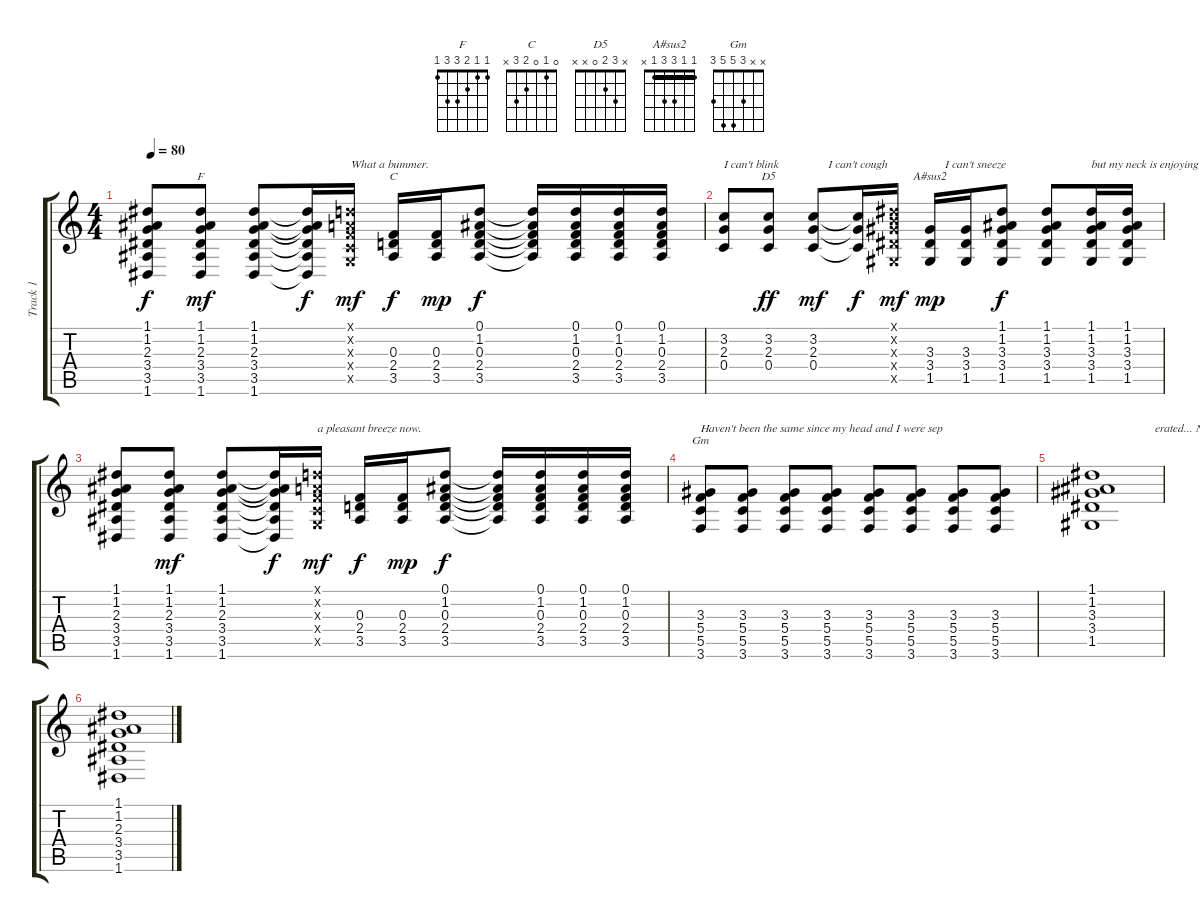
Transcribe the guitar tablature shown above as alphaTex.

\track ("Track 1" "Track 1") {instrument acousticguitarsteel}
\staff {score tabs}
\tuning (D4 A3 F3 C3 G2 D2) {hide}
\chord ("F" 1 1 2 3 3 1)
\chord ("C" 0 1 0 2 3 x)
\chord ("D5" x 3 2 0 x x)
\chord ("A#sus2" 1 1 3 3 1 x) {barre 1}
\chord ("Gm" x x 3 5 5 3)
\ts (4 4)
\tempo 80
\clef g2
\ks c
(1.1 1.2 2.3 3.4 3.5 1.6).8{dy f} (1.1 1.2 2.3 3.4 3.5 1.6).8{ch "F" dy mf} (1.1 1.2 2.3 3.4 3.5 1.6).8 (1.1{t} 1.2{t} 2.3{t} 3.4{t} 3.5{t} 1.6{t}).16{dy f} (0.1{x} 0.2{x} 0.3{x} 0.4{x} 0.5{x}).16{txt "What a bummer." dy mf} (0.3 2.4 3.5).16{ch "C" dy f} (0.3 2.4 3.5).16{dy mp} (0.1 1.2 0.3 2.4 3.5).8{dy f} (0.1{t} 1.2{t} 0.3{t} 2.4{t} 3.5{t}).16 (0.1 1.2 0.3 2.4 3.5).16 (0.1 1.2 0.3 2.4 3.5).16 (0.1 1.2 0.3 2.4 3.5).16 |
(3.2 2.3 0.4).8{txt "I can't blink"} (3.2 2.3 0.4).8{ch "D5" dy ff} (3.2 2.3 0.4).8{txt "     I can't cough" dy mf} (3.2{t} 2.3{t} 0.4{t}).16{dy f} (1.1{x} 2.2{x} 3.3{x} 3.4{x} 1.5{x}).16{dy mf} (3.3 3.4 1.5).16{ch "A#sus2" txt "     I can't sneeze" dy mp} (3.3 3.4 1.5).16 (1.1 1.2 3.3 3.4 1.5).8{dy f} (1.1 1.2 3.3 3.4 1.5).8 (1.1 1.2 3.3 3.4 1.5).16{txt "but my neck is enjoying"} (1.1 1.2 3.3 3.4 1.5).16 |
(1.1 1.2 2.3 3.4 3.5 1.6).8 (1.1 1.2 2.3 3.4 3.5 1.6).8{dy mf} (1.1 1.2 2.3 3.4 3.5 1.6).8 (1.1{t} 1.2{t} 2.3{t} 3.4{t} 3.5{t} 1.6{t}).16{dy f} (0.1{x} 0.2{x} 0.3{x} 0.4{x} 0.5{x}).16{txt "a pleasant breeze now." dy mf} (0.3 2.4 3.5).16{dy f} (0.3 2.4 3.5).16{dy mp} (0.1 1.2 0.3 2.4 3.5).8{dy f} (0.1{t} 1.2{t} 0.3{t} 2.4{t} 3.5{t}).16 (0.1 1.2 0.3 2.4 3.5).16 (0.1 1.2 0.3 2.4 3.5).16 (0.1 1.2 0.3 2.4 3.5).16 |
(3.3 5.4 5.5 3.6).8{ch "Gm" txt "Haven't been the same since my head and I were sep"} (3.3 5.4 5.5 3.6).8 (3.3 5.4 5.5 3.6).8 (3.3 5.4 5.5 3.6).8 (3.3 5.4 5.5 3.6).8 (3.3 5.4 5.5 3.6).8 (3.3 5.4 5.5 3.6).8 (3.3 5.4 5.5 3.6).8 |
(1.1 1.2 3.3 3.4 1.5).1{txt "                     erated... No, no, no."} |
(1.1 1.2 2.3 3.4 3.5 1.6).1
